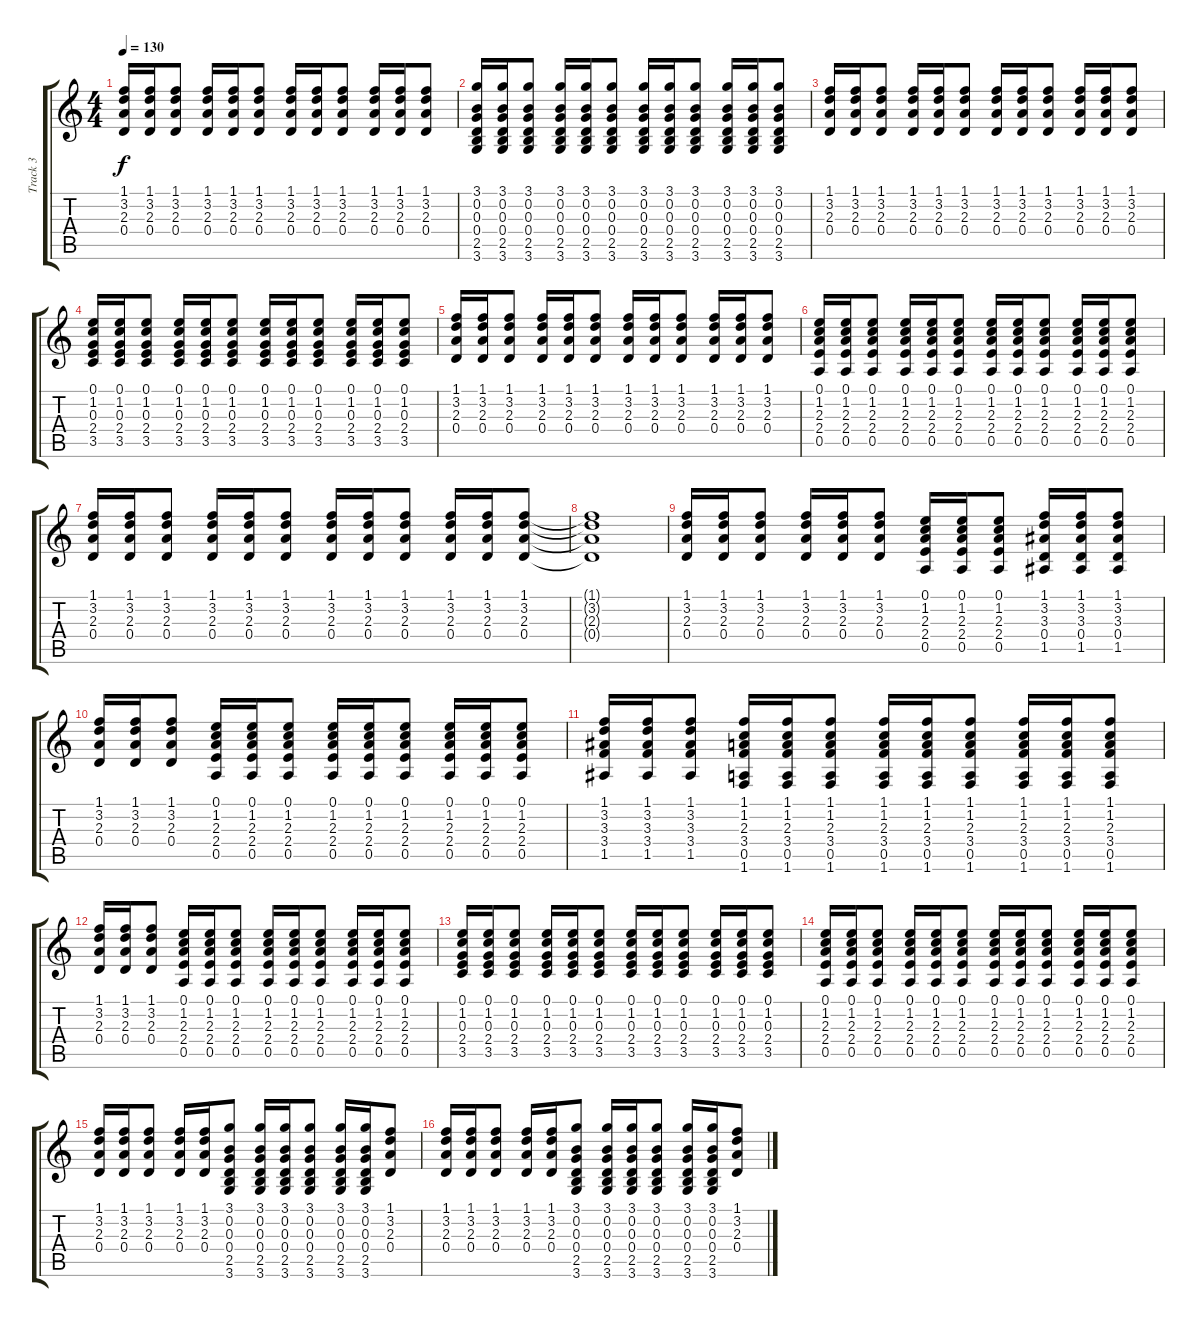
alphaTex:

\track ("Track 3" "Track 3") {instrument acousticguitarsteel}
\staff {score tabs}
\tuning (E4 B3 G3 D3 A2 E2) {hide}
\ts (4 4)
\tempo 130
\clef g2
\ks c
(1.1 3.2 2.3 0.4).16{dy f instrument acousticguitarsteel} (1.1 3.2 2.3 0.4).16 (1.1 3.2 2.3 0.4).8 (1.1 3.2 2.3 0.4).16 (1.1 3.2 2.3 0.4).16 (1.1 3.2 2.3 0.4).8 (1.1 3.2 2.3 0.4).16 (1.1 3.2 2.3 0.4).16 (1.1 3.2 2.3 0.4).8 (1.1 3.2 2.3 0.4).16 (1.1 3.2 2.3 0.4).16 (1.1 3.2 2.3 0.4).8 |
(3.1 0.2 0.3 0.4 2.5 3.6).16 (3.1 0.2 0.3 0.4 2.5 3.6).16 (3.1 0.2 0.3 0.4 2.5 3.6).8 (3.1 0.2 0.3 0.4 2.5 3.6).16 (3.1 0.2 0.3 0.4 2.5 3.6).16 (3.1 0.2 0.3 0.4 2.5 3.6).8 (3.1 0.2 0.3 0.4 2.5 3.6).16 (3.1 0.2 0.3 0.4 2.5 3.6).16 (3.1 0.2 0.3 0.4 2.5 3.6).8 (3.1 0.2 0.3 0.4 2.5 3.6).16 (3.1 0.2 0.3 0.4 2.5 3.6).16 (3.1 0.2 0.3 0.4 2.5 3.6).8 |
(1.1 3.2 2.3 0.4).16 (1.1 3.2 2.3 0.4).16 (1.1 3.2 2.3 0.4).8 (1.1 3.2 2.3 0.4).16 (1.1 3.2 2.3 0.4).16 (1.1 3.2 2.3 0.4).8 (1.1 3.2 2.3 0.4).16 (1.1 3.2 2.3 0.4).16 (1.1 3.2 2.3 0.4).8 (1.1 3.2 2.3 0.4).16 (1.1 3.2 2.3 0.4).16 (1.1 3.2 2.3 0.4).8 |
(0.1 1.2 0.3 2.4 3.5).16 (0.1 1.2 0.3 2.4 3.5).16 (0.1 1.2 0.3 2.4 3.5).8 (0.1 1.2 0.3 2.4 3.5).16 (0.1 1.2 0.3 2.4 3.5).16 (0.1 1.2 0.3 2.4 3.5).8 (0.1 1.2 0.3 2.4 3.5).16 (0.1 1.2 0.3 2.4 3.5).16 (0.1 1.2 0.3 2.4 3.5).8 (0.1 1.2 0.3 2.4 3.5).16 (0.1 1.2 0.3 2.4 3.5).16 (0.1 1.2 0.3 2.4 3.5).8 |
(1.1 3.2 2.3 0.4).16 (1.1 3.2 2.3 0.4).16 (1.1 3.2 2.3 0.4).8 (1.1 3.2 2.3 0.4).16 (1.1 3.2 2.3 0.4).16 (1.1 3.2 2.3 0.4).8 (1.1 3.2 2.3 0.4).16 (1.1 3.2 2.3 0.4).16 (1.1 3.2 2.3 0.4).8 (1.1 3.2 2.3 0.4).16 (1.1 3.2 2.3 0.4).16 (1.1 3.2 2.3 0.4).8 |
(0.1 1.2 2.3 2.4 0.5).16 (0.1 1.2 2.3 2.4 0.5).16 (0.1 1.2 2.3 2.4 0.5).8 (0.1 1.2 2.3 2.4 0.5).16 (0.1 1.2 2.3 2.4 0.5).16 (0.1 1.2 2.3 2.4 0.5).8 (0.1 1.2 2.3 2.4 0.5).16 (0.1 1.2 2.3 2.4 0.5).16 (0.1 1.2 2.3 2.4 0.5).8 (0.1 1.2 2.3 2.4 0.5).16 (0.1 1.2 2.3 2.4 0.5).16 (0.1 1.2 2.3 2.4 0.5).8 |
(1.1 3.2 2.3 0.4).16 (1.1 3.2 2.3 0.4).16 (1.1 3.2 2.3 0.4).8 (1.1 3.2 2.3 0.4).16 (1.1 3.2 2.3 0.4).16 (1.1 3.2 2.3 0.4).8 (1.1 3.2 2.3 0.4).16 (1.1 3.2 2.3 0.4).16 (1.1 3.2 2.3 0.4).8 (1.1 3.2 2.3 0.4).16 (1.1 3.2 2.3 0.4).16 (1.1 3.2 2.3 0.4).8 |
(1.1{t} 3.2{t} 2.3{t} 0.4{t}).1 |
(1.1 3.2 2.3 0.4).16 (1.1 3.2 2.3 0.4).16 (1.1 3.2 2.3 0.4).8 (1.1 3.2 2.3 0.4).16 (1.1 3.2 2.3 0.4).16 (1.1 3.2 2.3 0.4).8 (0.1 1.2 2.3 2.4 0.5).16 (0.1 1.2 2.3 2.4 0.5).16 (0.1 1.2 2.3 2.4 0.5).8 (1.1 3.2 3.3 0.4 1.5).16 (1.1 3.2 3.3 0.4 1.5).16 (1.1 3.2 3.3 0.4 1.5).8 |
(1.1 3.2 2.3 0.4).16 (1.1 3.2 2.3 0.4).16 (1.1 3.2 2.3 0.4).8 (0.1 1.2 2.3 2.4 0.5).16 (0.1 1.2 2.3 2.4 0.5).16 (0.1 1.2 2.3 2.4 0.5).8 (0.1 1.2 2.3 2.4 0.5).16 (0.1 1.2 2.3 2.4 0.5).16 (0.1 1.2 2.3 2.4 0.5).8 (0.1 1.2 2.3 2.4 0.5).16 (0.1 1.2 2.3 2.4 0.5).16 (0.1 1.2 2.3 2.4 0.5).8 |
(1.1 3.2 3.3 3.4 1.5).16 (1.1 3.2 3.3 3.4 1.5).16 (1.1 3.2 3.3 3.4 1.5).8 (1.1 1.2 2.3 3.4 0.5 1.6).16 (1.1 1.2 2.3 3.4 0.5 1.6).16 (1.1 1.2 2.3 3.4 0.5 1.6).8 (1.1 1.2 2.3 3.4 0.5 1.6).16 (1.1 1.2 2.3 3.4 0.5 1.6).16 (1.1 1.2 2.3 3.4 0.5 1.6).8 (1.1 1.2 2.3 3.4 0.5 1.6).16 (1.1 1.2 2.3 3.4 0.5 1.6).16 (1.1 1.2 2.3 3.4 0.5 1.6).8 |
(1.1 3.2 2.3 0.4).16 (1.1 3.2 2.3 0.4).16 (1.1 3.2 2.3 0.4).8 (0.1 1.2 2.3 2.4 0.5).16 (0.1 1.2 2.3 2.4 0.5).16 (0.1 1.2 2.3 2.4 0.5).8 (0.1 1.2 2.3 2.4 0.5).16 (0.1 1.2 2.3 2.4 0.5).16 (0.1 1.2 2.3 2.4 0.5).8 (0.1 1.2 2.3 2.4 0.5).16 (0.1 1.2 2.3 2.4 0.5).16 (0.1 1.2 2.3 2.4 0.5).8 |
(0.1 1.2 0.3 2.4 3.5).16 (0.1 1.2 0.3 2.4 3.5).16 (0.1 1.2 0.3 2.4 3.5).8 (0.1 1.2 0.3 2.4 3.5).16 (0.1 1.2 0.3 2.4 3.5).16 (0.1 1.2 0.3 2.4 3.5).8 (0.1 1.2 0.3 2.4 3.5).16 (0.1 1.2 0.3 2.4 3.5).16 (0.1 1.2 0.3 2.4 3.5).8 (0.1 1.2 0.3 2.4 3.5).16 (0.1 1.2 0.3 2.4 3.5).16 (0.1 1.2 0.3 2.4 3.5).8 |
(0.1 1.2 2.3 2.4 0.5).16 (0.1 1.2 2.3 2.4 0.5).16 (0.1 1.2 2.3 2.4 0.5).8 (0.1 1.2 2.3 2.4 0.5).16 (0.1 1.2 2.3 2.4 0.5).16 (0.1 1.2 2.3 2.4 0.5).8 (0.1 1.2 2.3 2.4 0.5).16 (0.1 1.2 2.3 2.4 0.5).16 (0.1 1.2 2.3 2.4 0.5).8 (0.1 1.2 2.3 2.4 0.5).16 (0.1 1.2 2.3 2.4 0.5).16 (0.1 1.2 2.3 2.4 0.5).8 |
(1.1 3.2 2.3 0.4).16 (1.1 3.2 2.3 0.4).16 (1.1 3.2 2.3 0.4).8 (1.1 3.2 2.3 0.4).16 (1.1 3.2 2.3 0.4).16 (3.1 0.2 0.3 0.4 2.5 3.6).8 (3.1 0.2 0.3 0.4 2.5 3.6).16 (3.1 0.2 0.3 0.4 2.5 3.6).16 (3.1 0.2 0.3 0.4 2.5 3.6).8 (3.1 0.2 0.3 0.4 2.5 3.6).16 (3.1 0.2 0.3 0.4 2.5 3.6).16 (1.1 3.2 2.3 0.4).8 |
(1.1 3.2 2.3 0.4).16 (1.1 3.2 2.3 0.4).16 (1.1 3.2 2.3 0.4).8 (1.1 3.2 2.3 0.4).16 (1.1 3.2 2.3 0.4).16 (3.1 0.2 0.3 0.4 2.5 3.6).8 (3.1 0.2 0.3 0.4 2.5 3.6).16 (3.1 0.2 0.3 0.4 2.5 3.6).16 (3.1 0.2 0.3 0.4 2.5 3.6).8 (3.1 0.2 0.3 0.4 2.5 3.6).16 (3.1 0.2 0.3 0.4 2.5 3.6).16 (1.1 3.2 2.3 0.4).8
